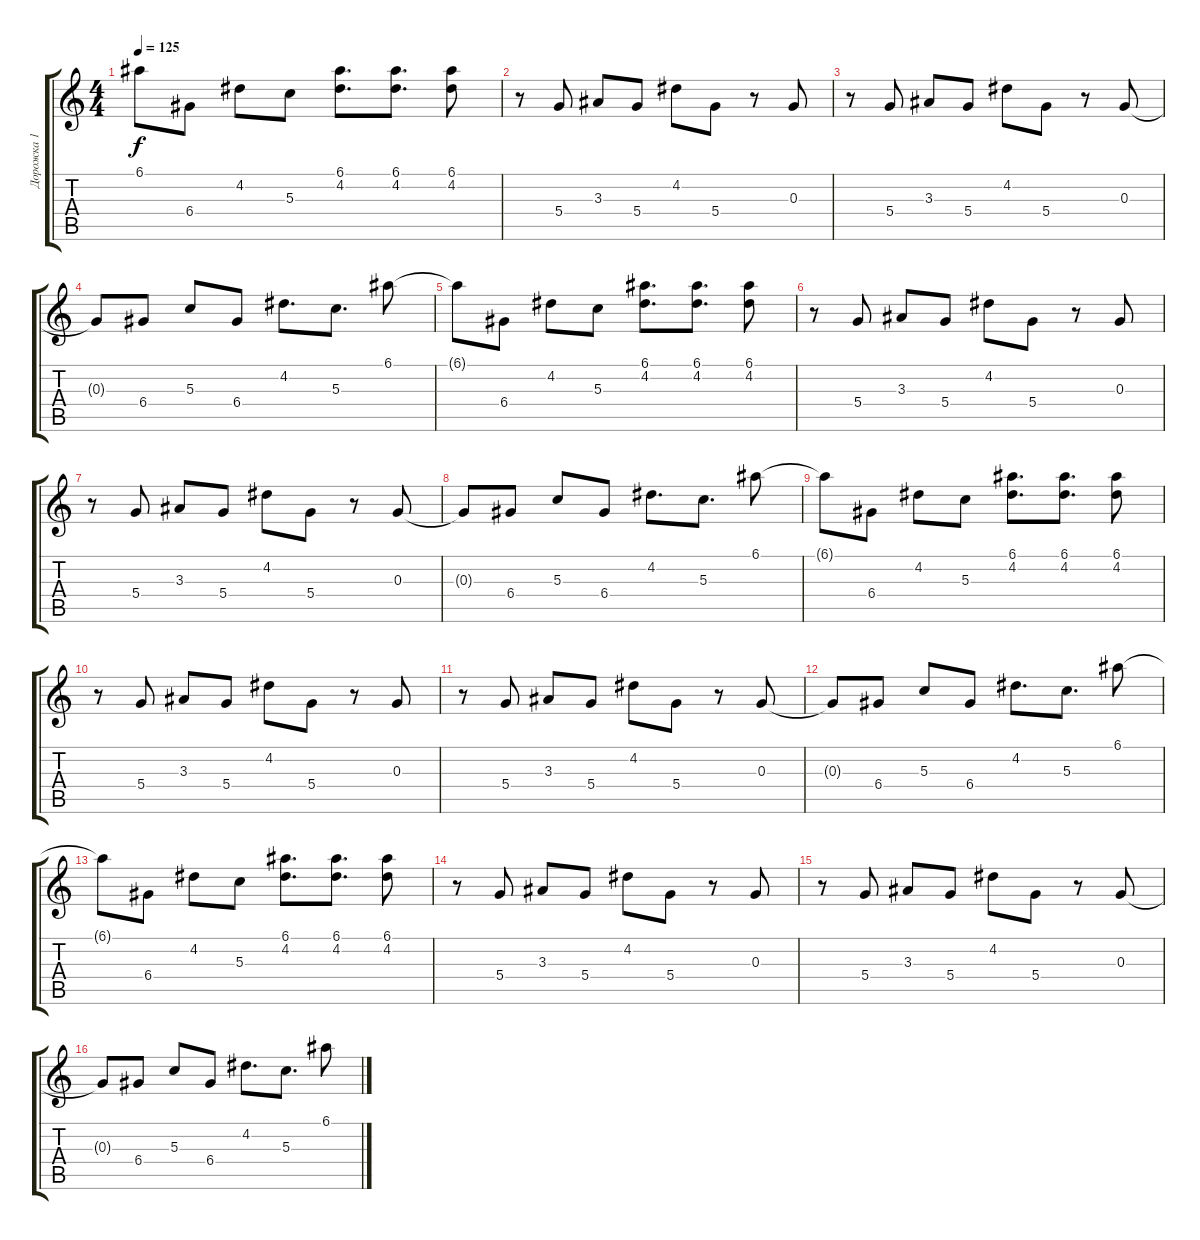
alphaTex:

\track ("Дорожка 1" "Дорожка 1") {instrument electricguitarmuted}
\staff {score tabs}
\tuning (E4 B3 G3 D3 A2 E2) {hide}
\ts (4 4)
\tempo 125
\clef g2
\ks c
6.1{t}.8{dy f} 6.4.8 4.2.8 5.3.8 (6.1 4.2).8{d} (6.1 4.2).8{d} (6.1 4.2).8 |
r.8 5.4.8 3.3.8 5.4.8 4.2.8 5.4.8 r.8 0.3.8 |
r.8 5.4.8 3.3.8 5.4.8 4.2.8 5.4.8 r.8 0.3.8 |
0.3{t}.8 6.4.8 5.3.8 6.4.8 4.2.8{d} 5.3.8{d} 6.1.8 |
6.1{t}.8 6.4.8 4.2.8 5.3.8 (6.1 4.2).8{d} (6.1 4.2).8{d} (6.1 4.2).8 |
r.8 5.4.8 3.3.8 5.4.8 4.2.8 5.4.8 r.8 0.3.8 |
r.8 5.4.8 3.3.8 5.4.8 4.2.8 5.4.8 r.8 0.3.8 |
0.3{t}.8 6.4.8 5.3.8 6.4.8 4.2.8{d} 5.3.8{d} 6.1.8 |
6.1{t}.8 6.4.8 4.2.8 5.3.8 (6.1 4.2).8{d} (6.1 4.2).8{d} (6.1 4.2).8 |
r.8 5.4.8 3.3.8 5.4.8 4.2.8 5.4.8 r.8 0.3.8 |
r.8 5.4.8 3.3.8 5.4.8 4.2.8 5.4.8 r.8 0.3.8 |
0.3{t}.8 6.4.8 5.3.8 6.4.8 4.2.8{d} 5.3.8{d} 6.1.8 |
6.1{t}.8 6.4.8 4.2.8 5.3.8 (6.1 4.2).8{d} (6.1 4.2).8{d} (6.1 4.2).8 |
r.8 5.4.8 3.3.8 5.4.8 4.2.8 5.4.8 r.8 0.3.8 |
r.8 5.4.8 3.3.8 5.4.8 4.2.8 5.4.8 r.8 0.3.8 |
0.3{t}.8 6.4.8 5.3.8 6.4.8 4.2.8{d} 5.3.8{d} 6.1.8
